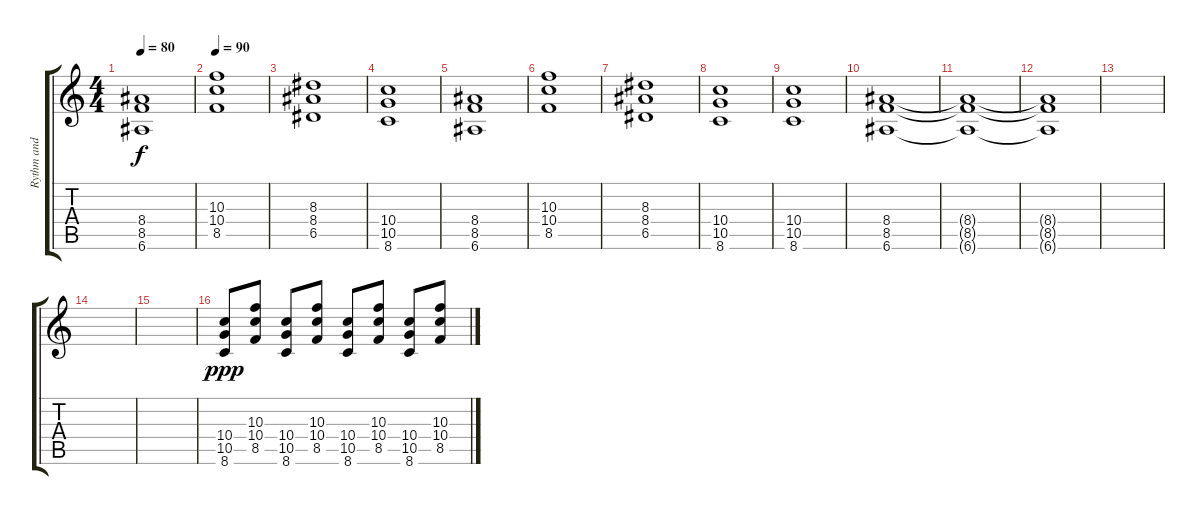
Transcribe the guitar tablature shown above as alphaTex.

\track ("Rythm and Lead Guitar" "Rythm and ") {instrument overdrivenguitar}
\staff {score tabs}
\tuning (E4 B3 G3 D3 A2 E2) {hide}
\ts (4 4)
\tempo 80
\clef g2
\ks c
(8.4 8.5 6.6).1{dy f} |
\tempo 90
(10.3 10.4 8.5).1 |
(8.3 8.4 6.5).1 |
(10.4 10.5 8.6).1 |
(8.4 8.5 6.6).1 |
(10.3 10.4 8.5).1 |
(8.3 8.4 6.5).1 |
(10.4 10.5 8.6).1 |
(10.4 10.5 8.6).1 |
(8.4 8.5 6.6).1 |
(8.4{t} 8.5{t} 6.6{t}).1{volume 0} |
(8.4{t} 8.5{t} 6.6{t}).1 |
|
|
|
(10.4 10.5 8.6).8{dy ppp volume 14} (10.3 10.4 8.5).8 (10.4 10.5 8.6).8 (10.3 10.4 8.5).8 (10.4 10.5 8.6).8 (10.3 10.4 8.5).8 (10.4 10.5 8.6).8 (10.3 10.4 8.5).8
